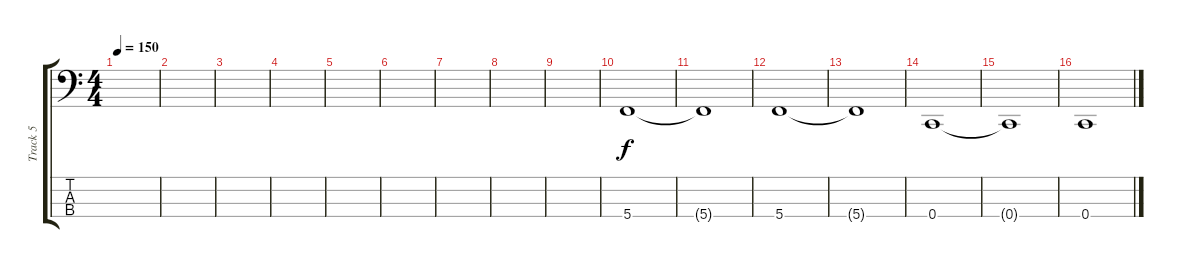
\track ("Track 5" "Track 5") {instrument electricbassfinger}
\staff {score tabs}
\tuning (F2 C2 G1 C1) {hide}
\ts (4 4)
\tempo 150
\clef f4
\ks c
|
|
|
|
|
|
|
|
|
5.4.1 |
5.4{t}.1 |
5.4.1 |
5.4{t}.1 |
0.4.1 |
0.4{t}.1 |
0.4.1
